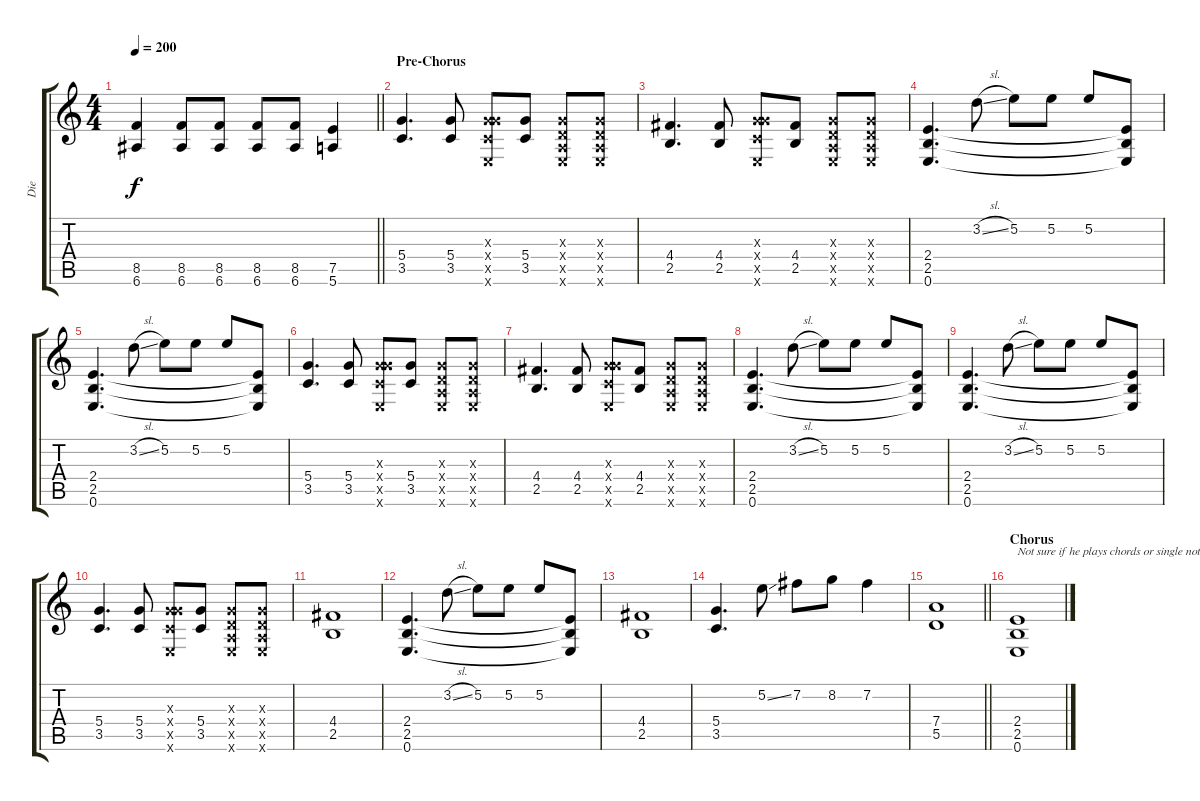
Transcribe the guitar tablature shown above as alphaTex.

\track ("Die" "Die") {instrument overdrivenguitar}
\staff {score tabs}
\tuning (E4 B3 G3 D3 A2 E2) {hide}
\ts (4 4)
\tempo 200
\clef g2
\barLineRight lightlight
\ks c
(8.5 6.6).4{dy f} (8.5 6.6).8 (8.5 6.6).8 (8.5 6.6).8 (8.5 6.6).8 (7.5 5.6).4 |
\section ("" "Pre-Chorus")
(5.4 3.5).4{d} (5.4 3.5).8 (0.3{x} 5.4{x} 3.5{x} 0.6{x}).8 (5.4 3.5).8 (0.3{x} 0.4{x} 0.5{x} 0.6{x}).8 (0.3{x} 0.4{x} 0.5{x} 0.6{x}).8 |
(4.4 2.5).4{d} (4.4 2.5).8 (0.3{x} 5.4{x} 3.5{x} 0.6{x}).8 (4.4 2.5).8 (0.3{x} 0.4{x} 0.5{x} 0.6{x}).8 (0.3{x} 0.4{x} 0.5{x} 0.6{x}).8 |
(2.4 2.5 0.6).4{d} 3.2{sl}.8 5.2.8 5.2.8 5.2.8 (2.4{t} 2.5{t} 0.6{t}).8 |
(2.4 2.5 0.6).4{d} 3.2{sl}.8 5.2.8 5.2.8 5.2.8 (2.4{t} 2.5{t} 0.6{t}).8 |
(5.4 3.5).4{d} (5.4 3.5).8 (0.3{x} 5.4{x} 3.5{x} 0.6{x}).8 (5.4 3.5).8 (0.3{x} 0.4{x} 0.5{x} 0.6{x}).8 (0.3{x} 0.4{x} 0.5{x} 0.6{x}).8 |
(4.4 2.5).4{d} (4.4 2.5).8 (0.3{x} 5.4{x} 3.5{x} 0.6{x}).8 (4.4 2.5).8 (0.3{x} 0.4{x} 0.5{x} 0.6{x}).8 (0.3{x} 0.4{x} 0.5{x} 0.6{x}).8 |
(2.4 2.5 0.6).4{d} 3.2{sl}.8 5.2.8 5.2.8 5.2.8 (2.4{t} 2.5{t} 0.6{t}).8 |
(2.4 2.5 0.6).4{d} 3.2{sl}.8 5.2.8 5.2.8 5.2.8 (2.4{t} 2.5{t} 0.6{t}).8 |
(5.4 3.5).4{d} (5.4 3.5).8 (0.3{x} 5.4{x} 3.5{x} 0.6{x}).8 (5.4 3.5).8 (0.3{x} 0.4{x} 0.5{x} 0.6{x}).8 (0.3{x} 0.4{x} 0.5{x} 0.6{x}).8 |
(4.4 2.5).1 |
(2.4 2.5 0.6).4{d} 3.2{sl}.8 5.2.8 5.2.8 5.2.8 (2.4{t} 2.5{t} 0.6{t}).8 |
(4.4 2.5).1 |
(5.4 3.5).4{d} 5.2{ss}.8 7.2.8 8.2.8 7.2.4 |
\barLineRight lightlight
(7.4 5.5).1 |
\section ("" "Chorus")
(2.4 2.5 0.6).1{txt "Not sure if he plays chords or single notes here" instrument distortionguitar}
